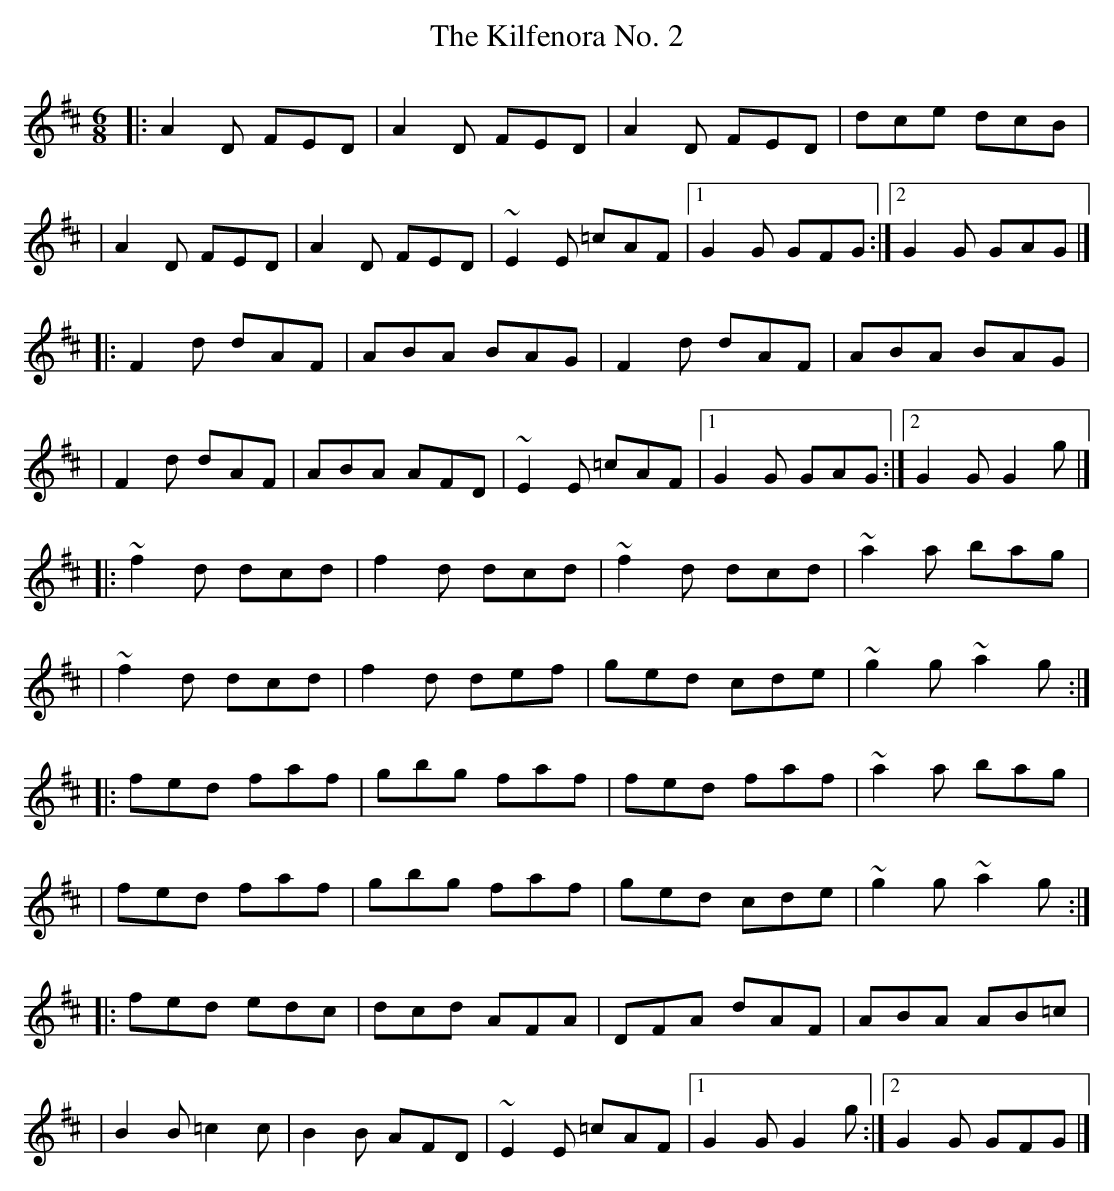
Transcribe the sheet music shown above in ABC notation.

X:1
T:The Kilfenora No. 2
M:6/8
L:1/8
K:D
|:A2D FED|A2D FED|A2D FED|dce dcB|
|A2D FED|A2D FED|~E2E =cAF|1 G2G GFG:|2 G2G GAG|]
|:F2d dAF|ABA BAG|F2d dAF|ABA BAG|
|F2d dAF|ABA AFD|~E2E =cAF|1 G2G GAG:|2 G2G G2g|]
|:~f2d dcd|f2d dcd|~f2d dcd|~a2a bag|
|~f2d dcd|f2d def|ged cde|~g2g ~a2g:|
|:fed faf|gbg faf|fed faf|~a2a bag|
|fed faf|gbg faf|ged cde|~g2g ~a2g:|
|:fed edc|dcd AFA|DFA dAF|ABA AB=c|
|B2B =c2c|B2B AFD|~E2E =cAF|1 G2G G2g:|2 G2G GFG|]
